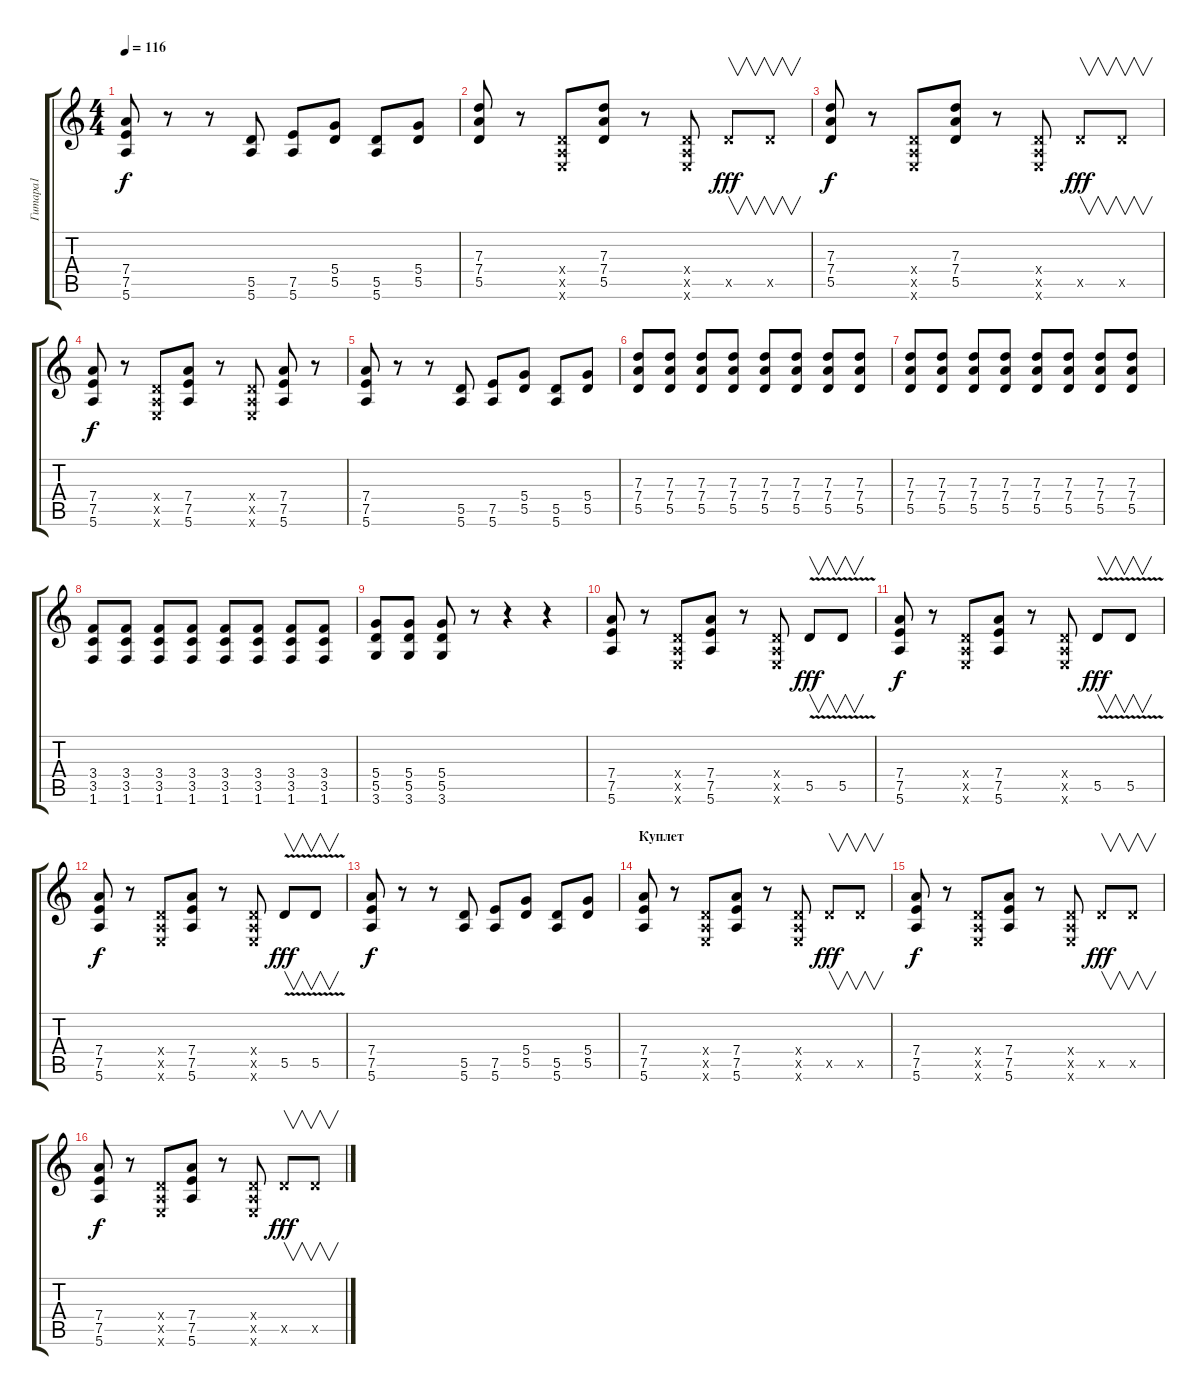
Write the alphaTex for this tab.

\track ("Гитара1" "Гитара1") {instrument overdrivenguitar}
\staff {score tabs}
\tuning (E4 B3 G3 D3 A2 E2) {hide}
\ts (4 4)
\tempo 116
\clef g2
\ks c
(7.4 7.5 5.6).8{dy f} r.8 r.8 (5.5 5.6).8 (7.5 5.6).8 (5.4 5.5).8 (5.5 5.6).8 (5.4 5.5).8 |
(7.3 7.4 5.5).8 r.8 (0.4{x} 0.5{x} 0.6{x}).8 (7.3 7.4 5.5).8 r.8 (0.4{x} 0.5{x} 0.6{x}).8 5.5{x}.8{v dy fff} 5.5{x}.8{v} |
(7.3 7.4 5.5).8{dy f} r.8 (0.4{x} 0.5{x} 0.6{x}).8 (7.3 7.4 5.5).8 r.8 (0.4{x} 0.5{x} 0.6{x}).8 5.5{x}.8{v dy fff} 5.5{x}.8{v} |
(7.4 7.5 5.6).8{dy f} r.8 (0.4{x} 0.5{x} 0.6{x}).8 (7.4 7.5 5.6).8 r.8 (0.4{x} 0.5{x} 0.6{x}).8 (7.4 7.5 5.6).8 r.8 |
(7.4 7.5 5.6).8 r.8 r.8 (5.5 5.6).8 (7.5 5.6).8 (5.4 5.5).8 (5.5 5.6).8 (5.4 5.5).8 |
(7.3 7.4 5.5).8{volume 13 balance 3 instrument overdrivenguitar} (7.3 7.4 5.5).8 (7.3 7.4 5.5).8 (7.3 7.4 5.5).8 (7.3 7.4 5.5).8 (7.3 7.4 5.5).8 (7.3 7.4 5.5).8 (7.3 7.4 5.5).8 |
(7.3 7.4 5.5).8 (7.3 7.4 5.5).8 (7.3 7.4 5.5).8 (7.3 7.4 5.5).8 (7.3 7.4 5.5).8 (7.3 7.4 5.5).8 (7.3 7.4 5.5).8 (7.3 7.4 5.5).8 |
(3.4 3.5 1.6).8{volume 16 balance 8 instrument overdrivenguitar} (3.4 3.5 1.6).8 (3.4 3.5 1.6).8 (3.4 3.5 1.6).8 (3.4 3.5 1.6).8 (3.4 3.5 1.6).8 (3.4 3.5 1.6).8 (3.4 3.5 1.6).8 |
(5.4 5.5 3.6).8 (5.4 5.5 3.6).8 (5.4 5.5 3.6).8 r.8 r.4 r.4 |
(7.4 7.5 5.6).8 r.8 (0.4{x} 0.5{x} 0.6{x}).8 (7.4 7.5 5.6).8 r.8 (0.4{x} 0.5{x} 0.6{x}).8 5.5{v}.8{v dy fff} 5.5{v}.8{v} |
(7.4 7.5 5.6).8{dy f} r.8 (0.4{x} 0.5{x} 0.6{x}).8 (7.4 7.5 5.6).8 r.8 (0.4{x} 0.5{x} 0.6{x}).8 5.5{v}.8{v dy fff} 5.5{v}.8{v} |
(7.4 7.5 5.6).8{dy f} r.8 (0.4{x} 0.5{x} 0.6{x}).8 (7.4 7.5 5.6).8 r.8 (0.4{x} 0.5{x} 0.6{x}).8 5.5{v}.8{v dy fff} 5.5{v}.8{v} |
(7.4 7.5 5.6).8{dy f} r.8 r.8 (5.5 5.6).8 (7.5 5.6).8 (5.4 5.5).8 (5.5 5.6).8 (5.4 5.5).8 |
\section ("" "Куплет")
(7.4 7.5 5.6).8 r.8 (0.4{x} 0.5{x} 0.6{x}).8 (7.4 7.5 5.6).8 r.8 (0.4{x} 0.5{x} 0.6{x}).8 5.5{x}.8{v dy fff} 5.5{x}.8{v} |
(7.4 7.5 5.6).8{dy f} r.8 (0.4{x} 0.5{x} 0.6{x}).8 (7.4 7.5 5.6).8 r.8 (0.4{x} 0.5{x} 0.6{x}).8 5.5{x}.8{v dy fff} 5.5{x}.8{v} |
(7.4 7.5 5.6).8{dy f} r.8 (0.4{x} 0.5{x} 0.6{x}).8 (7.4 7.5 5.6).8 r.8 (0.4{x} 0.5{x} 0.6{x}).8 5.5{x}.8{v dy fff} 5.5{x}.8{v}
